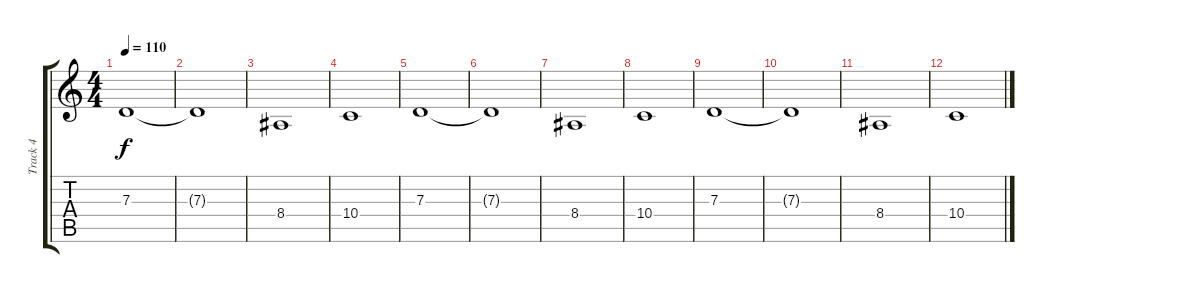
\track ("Track 4" "Track 4") {instrument stringensemble2}
\staff {score tabs}
\tuning (E4 B3 G3 D3 A2 E2) {hide}
\ts (4 4)
\tempo 110
\clef g2
\ks c
7.3.1{dy f} |
7.3{t}.1 |
8.4.1 |
10.4.1 |
7.3.1 |
7.3{t}.1 |
8.4.1 |
10.4.1 |
7.3.1 |
7.3{t}.1 |
8.4.1 |
10.4.1
